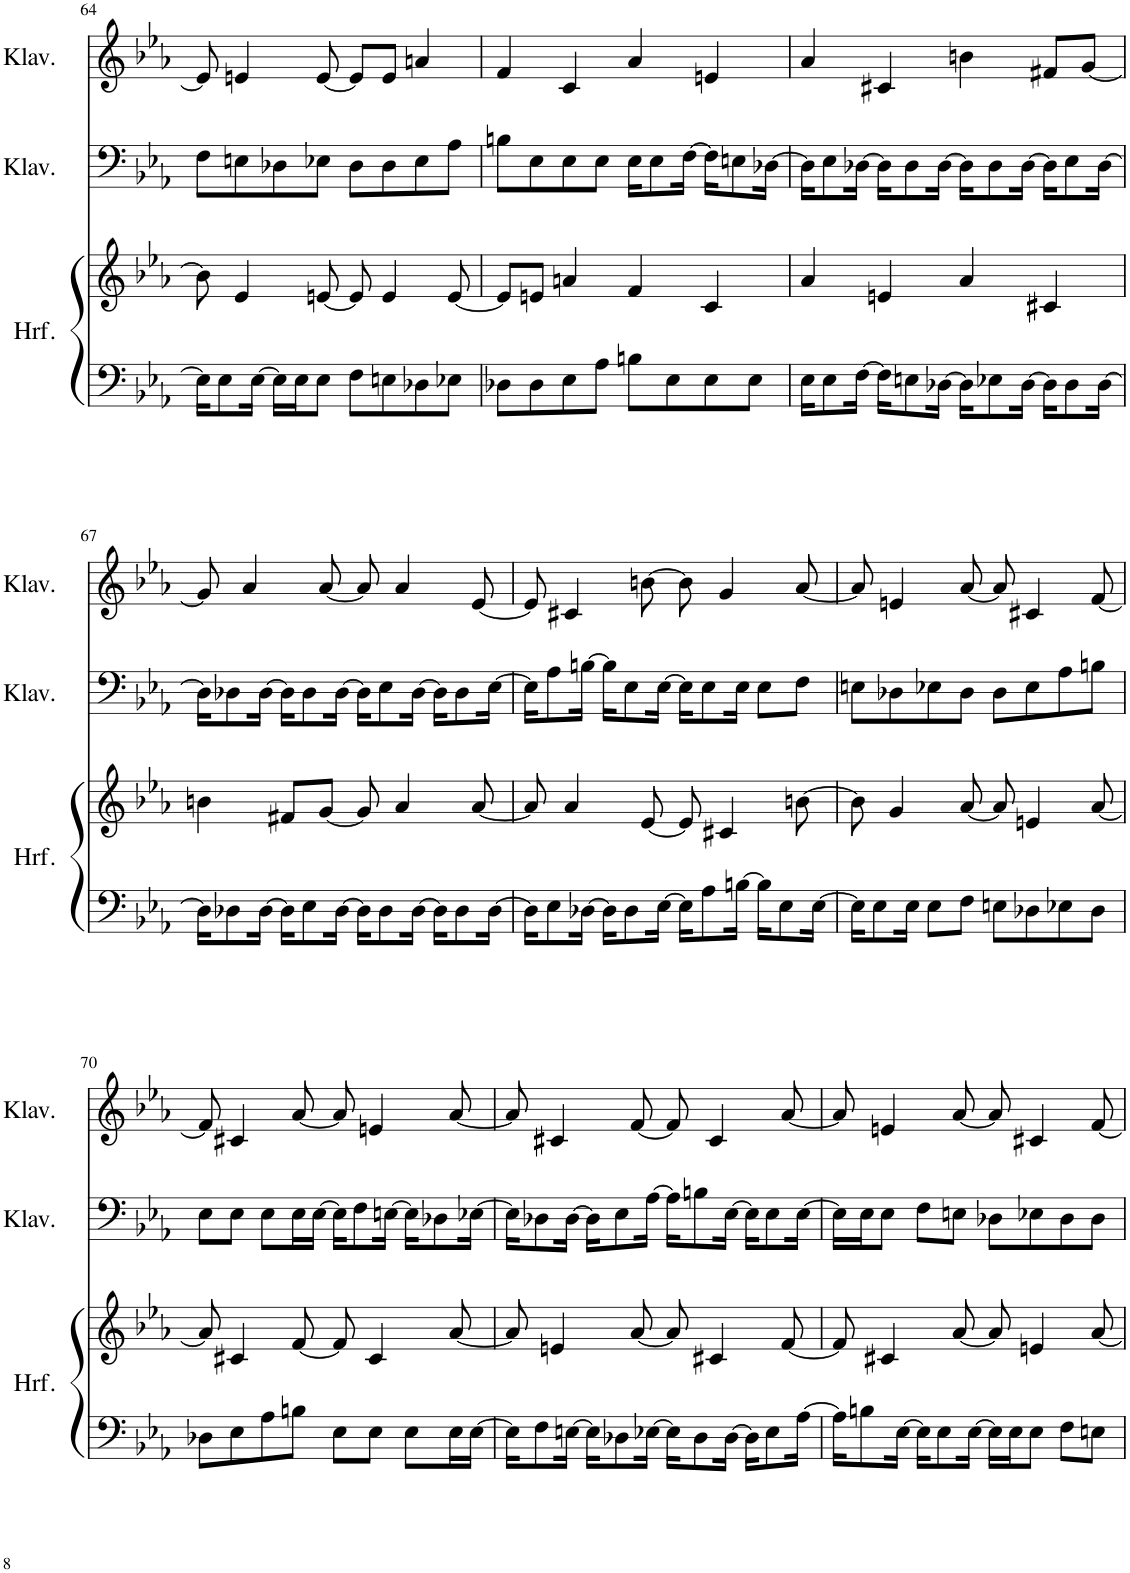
**kern	**kern	**kern	**kern
*part3	*part3	*part2	*part1
*staff4	*staff3	*staff2	*staff1
*I"Harfe	*	*I"Klavier	*I"Klavier
*I'Hrf.	*	*I'Klav.	*I'Klav.
!!LO:PB:g=z
*clefF4	*clefG2	*clefF4	*clefG2
*k[b-e-a-]	*k[b-e-a-]	*k[b-e-a-]	*k[b-e-a-]
*M4/4	*M4/4	*M4/4	*M4/4
=64	=64	=64	=64
16E-\KL]	8b-\]	8F\L	8e/]
8E-\	.	.	.
.	4e-/	8En\	4en/
[16E-\Jk	.	.	.
16E-\LL]	.	8D-X\	.
16E-\J	.	.	.
8E-\J	[8en/	8E-X\J	[8e/
8F\L	8e/]	8D-\L	8e/L]
8En\	4e/	8D-\	8e/J
8D-X\	.	8E-\	4an/
8E-X\J	[8e/	8A-\J	.
=65	=65	=65	=65
8D-X\L	8e/L]	8Bn\L	4f/
8D-\	8en/J	8E-\	.
8E-\	4an/	8E-\	4c/
8A-\J	.	8E-\J	.
8Bn\L	4f/	16E-\KL	4a-/
.	.	8E-\	.
8E-\	.	.	.
.	.	[16F\Jk	.
8E-\	4c/	16F\KL]	4en/
.	.	8En\	.
8E-\J	.	.	.
.	.	[16D-X\Jk	.
=66	=66	=66	=66
16E-\KL	4a-/	16D-\KL]	4a-/
8E-\	.	8E-\	.
[16F\Jk	.	[16D-X\Jk	.
16F\KL]	4en/	16D-\KL]	4c#X/
8En\	.	8D-\	.
[16D-X\Jk	.	[16D-\Jk	.
16D-\KL]	4a-/	16D-\KL]	4bn\
8E-X\	.	8D-\	.
[16D-\Jk	.	[16D-\Jk	.
16D-\KL]	4c#X/	16D-\KL]	8f#X/L
8D-\	.	8E-\	.
.	.	.	[8g/J
[16D-\Jk	.	[16D-\Jk	.
!!LO:LB:g=z
=67	=67	=67	=67
16D-\KL]	4bn\	16D-\KL]	8g/]
8D-X\	.	8D-X\	.
.	.	.	4a-/
[16D-\Jk	.	[16D-\Jk	.
16D-\KL]	8f#X/L	16D-\KL]	.
8E-\	.	8D-\	.
.	[8g/J	.	[8a-/
[16D-\Jk	.	[16D-\Jk	.
16D-\KL]	8g/]	16D-\KL]	8a-/]
8D-\	.	8E-\	.
.	4a-/	.	4a-/
[16D-\Jk	.	[16D-\Jk	.
16D-\KL]	.	16D-\KL]	.
8D-\	.	8D-\	.
.	[8a-/	.	[8e-/
[16D-\Jk	.	[16E-\Jk	.
=68	=68	=68	=68
16D-\KL]	8a-/]	16E-\KL]	8e-/]
8E-\	.	8A-\	.
.	4a-/	.	4c#X/
[16D-X\Jk	.	[16Bn\Jk	.
16D-\KL]	.	16B\KL]	.
8D-\	.	8E-\	.
.	[8e-/	.	[8bn\
[16E-\Jk	.	[16E-\Jk	.
16E-\KL]	8e-/]	16E-\KL]	8b\]
8A-\	.	8E-\	.
.	4c#X/	.	4g/
[16Bn\Jk	.	16E-\Jk	.
16B\KL]	.	8E-\L	.
8E-\	.	.	.
.	[8bn\	8F\J	[8a-/
[16E-\Jk	.	.	.
=69	=69	=69	=69
16E-\KL]	8b\]	8En\L	8a-/]
8E-\	.	.	.
.	4g/	8D-X\	4en/
16E-\Jk	.	.	.
8E-\L	.	8E-X\	.
8F\J	[8a-/	8D-\J	[8a-/
8En\L	8a-/]	8D-\L	8a-/]
8D-X\	4en/	8E-\	4c#X/
8E-X\	.	8A-\	.
8D-\J	[8a-/	8Bn\J	[8f/
!!LO:LB:g=z
=70	=70	=70	=70
8D-X\L	8a-/]	8E-\L	8f/]
8E-\	4c#X/	8E-\J	4c#X/
8A-\	.	8E-\L	.
8Bn\J	[8f/	16E-\L	[8a-/
.	.	[16E-\JJ	.
8E-\L	8f/]	16E-\KL]	8a-/]
.	.	8F\	.
8E-\J	4c#/	.	4en/
.	.	[16En\Jk	.
8E-\L	.	16E\KL]	.
.	.	8D-X\	.
16E-\L	[8a-/	.	[8a-/
[16E-\JJ	.	[16E-X\Jk	.
=71	=71	=71	=71
16E-\KL]	8a-/]	16E-\KL]	8a-/]
8F\	.	8D-X\	.
.	4en/	.	4c#X/
[16En\Jk	.	[16D-\Jk	.
16E\KL]	.	16D-\KL]	.
8D-X\	.	8E-\	.
.	[8a-/	.	[8f/
[16E-X\Jk	.	[16A-\Jk	.
16E-\KL]	8a-/]	16A-\KL]	8f/]
8D-\	.	8Bn\	.
.	4c#X/	.	4c#/
[16D-\Jk	.	[16E-\Jk	.
16D-\KL]	.	16E-\KL]	.
8E-\	.	8E-\	.
.	[8f/	.	[8a-/
[16A-\Jk	.	[16E-\Jk	.
=72	=72	=72	=72
16A-\KL]	8f/]	16E-\LL]	8a-/]
8Bn\	.	16E-\J	.
.	4c#X/	8E-\J	4en/
[16E-\Jk	.	.	.
16E-\KL]	.	8F\L	.
8E-\	.	.	.
.	[8a-/	8En\J	[8a-/
[16E-\Jk	.	.	.
16E-\LL]	8a-/]	8D-X\L	8a-/]
16E-\J	.	.	.
8E-\J	4en/	8E-X\	4c#X/
8F\L	.	8D-\	.
8En\J	[8a-/	8D-\J	[8f/
=	=	=	=
*-	*-	*-	*-
